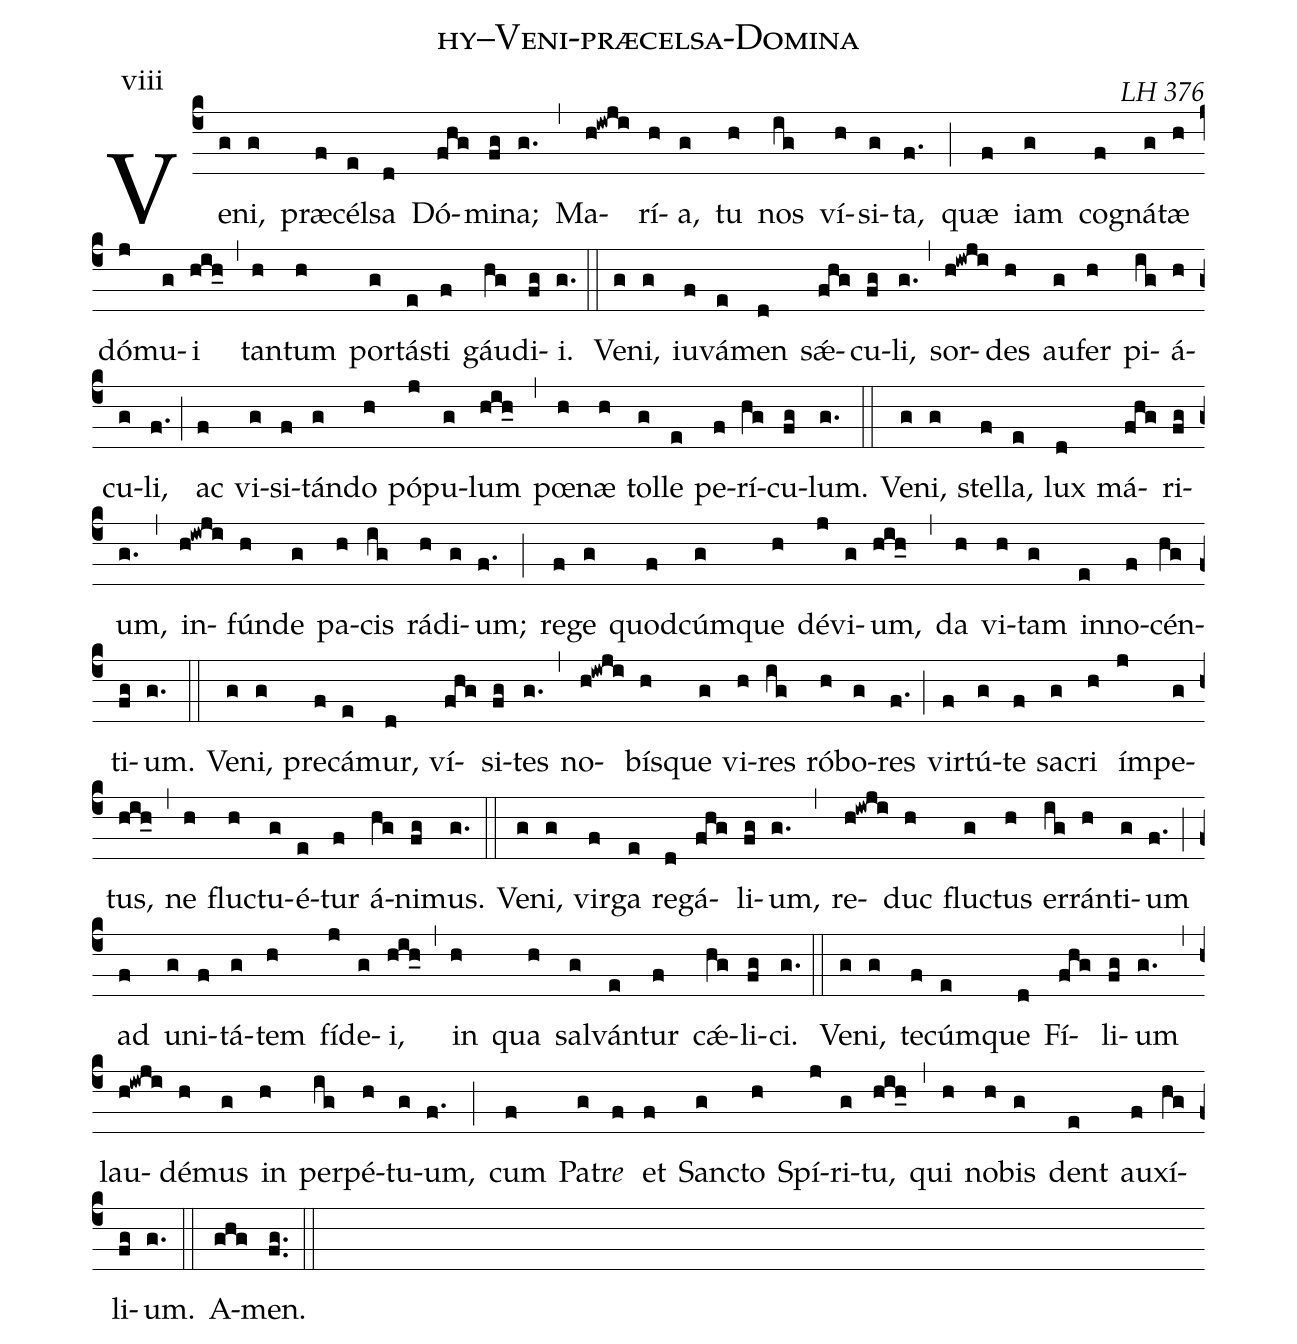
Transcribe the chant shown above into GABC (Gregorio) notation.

name: hy--Veni-præcelsa-Domina;
commentary: LH 376;
annotation: viii;
%%
(c4) Ve(g)ni,(g) præ(f)cél(e)sa(d) Dó(fhg)mi(fg)na;(g.) (,)
Ma(h!iwji)rí(h)a,(g) tu(h) nos(ig) ví(h)si(g)ta,(f.) (;)
quæ(f) iam(g) co(f)gná(g)tæ(h) dó(j)mu(g)i(hih_) (,)
tan(h)tum(h) por(g)tá(e)sti(f) gáu(hg)di(fg)i.(g.) (::)
Ve(g)ni,(g) iu(f)vá(e)men(d) sǽ(fhg)cu(fg)li,(g.) (,)
sor(h!iwji)des(h) au(g)fer(h) pi(ig)á(h)cu(g)li,(f.) (;)
ac(f) vi(g)si(f)tán(g)do(h) pó(j)pu(g)lum(hih_) (,)
pœ(h)næ(h) tol(g)le(e) pe(f)rí(hg)cu(fg)lum.(g.) (::)
Ve(g)ni,(g) stel(f)la,(e) lux(d) má(fhg)ri(fg)um,(g.) (,)
in(h!iwji)fún(h)de(g) pa(h)cis(ig) rá(h)di(g)um;(f.) (;)
re(f)ge(g) quod(f)cúm(g)que(h) dé(j)vi(g)um,(hih_) (,)
da(h) vi(h)tam(g) in(e)no(f)cén(hg)ti(fg)um.(g.) (::)
Ve(g)ni,(g) pre(f)cá(e)mur,(d) ví(fhg)si(fg)tes(g.) (,)
no(h!iwji)bís(h)que(g) vi(h)res(ig) ró(h)bo(g)res(f.) (;)
vir(f)tú(g)te(f) sa(g)cri(h) ím(j)pe(g)tus,(hih_) (,)
ne(h) flu(h)ctu(g)é(e)tur(f) á(hg)ni(fg)mus.(g.) (::)
Ve(g)ni,(g) vir(f)ga(e) re(d)gá(fhg)li(fg)um,(g.) (,)
re(h!iwji)duc(h) flu(g)ctus(h) er(ig)rán(h)ti(g)um(f.) (;)
ad(f) u(g)ni(f)tá(g)tem(h) fí(j)de(g)i,(hih_) (,)
in(h) qua(h) sal(g)ván(e)tur(f) cǽ(hg)li(fg)ci.(g.) (::)
Ve(g)ni,(g) te(f)cúm(e)que(d) Fí(fhg)li(fg)um(g.) (,)
lau(h!iwji)dé(h)mus(g) in(h) per(ig)pé(h)tu(g)um,(f.) (;)
cum(f) Pa(g)tr<i>e</i>(f) et(f) San(g)cto(h) Spí(j)ri(g)tu,(hih_) (,)
qui(h) no(h)bis(g) dent(e) au(f)xí(hg)li(fg)um.(g.) (::)
A(ghg)men.(fg..) (::)
